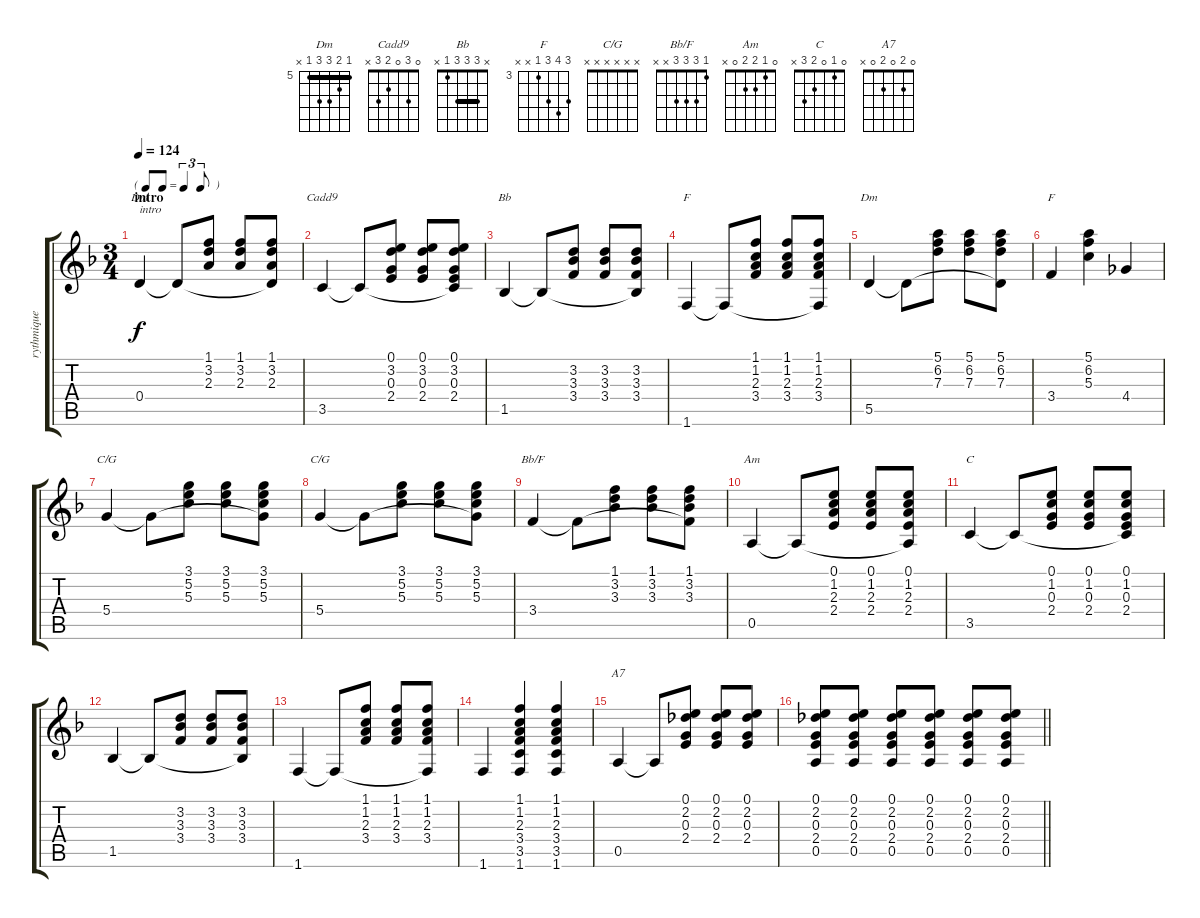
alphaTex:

\track ("rythmique" "rythmique") {instrument acousticguitarsteel}
\staff {score tabs}
\tuning (E4 B3 G3 D3 A2 E2) {hide}
\chord ("Dm" 1 3 2 0 x x)
\chord ("Cadd9" 0 3 0 2 3 x)
\chord ("Bb" x 3 3 3 1 x) {barre 3}
\chord ("F" 1 1 2 3 3 1) {barre 1}
\chord ("Dm" 5 6 7 7 5 x) {firstfret 5 barre 5}
\chord ("F" 5 6 5 3 x x) {firstfret 3}
\chord ("C/G" 3 5 5 5 x x) {firstfret 3}
\chord ("C/G" x x x x x x)
\chord ("Bb/F" 1 3 3 3 x x)
\chord ("Am" 0 1 2 2 0 x)
\chord ("C" 0 1 0 2 3 x)
\chord ("A7" 0 2 0 2 0 x)
\ts (3 4)
\tf triplet8th
\section ("" "intro")
\tempo 124
\clef g2
\ks f
0.4.4{ch "Dm" txt "intro" dy f instrument acousticguitarsteel} 0.4{t}.8 (1.1 3.2 2.3).8 (1.1 3.2 2.3).8 (1.1 3.2 2.3 0.4{t}).8 |
3.5.4{ch "Cadd9"} 3.5{t}.8 (0.1 3.2 0.3 2.4).8 (0.1 3.2 0.3 2.4).8 (0.1 3.2 0.3 2.4 3.5{t}).8 |
1.5.4{ch "Bb"} 1.5{t}.8 (3.2 3.3 3.4).8 (3.2 3.3 3.4).8 (3.2 3.3 3.4 1.5{t}).8 |
1.6.4{ch "F"} 1.6{t}.8 (1.1 1.2 2.3 3.4).8 (1.1 1.2 2.3 3.4).8 (1.1 1.2 2.3 3.4 1.6{t}).8 |
5.5.4{ch "Dm"} 5.5{t}.8 (5.1 6.2 7.3).8 (5.1 6.2 7.3).8 (5.1 6.2 7.3 5.5{t}).8 |
3.4.4{ch "F"} (5.1 6.2 5.3).4 4.4.4 |
5.4.4{ch "C/G"} 5.4{t}.8 (3.1 5.2 5.3).8 (3.1 5.2 5.3).8 (3.1 5.2 5.3 5.4{t}).8 |
5.4.4{ch "C/G"} 5.4{t}.8 (3.1 5.2 5.3).8 (3.1 5.2 5.3).8 (3.1 5.2 5.3 5.4{t}).8 |
3.4.4{ch "Bb/F"} 3.4{t}.8 (1.1 3.2 3.3).8 (1.1 3.2 3.3).8 (1.1 3.2 3.3 3.4{t}).8 |
0.5.4{ch "Am"} 0.5{t}.8 (0.1 1.2 2.3 2.4).8 (0.1 1.2 2.3 2.4).8 (0.1 1.2 2.3 2.4 0.5{t}).8 |
3.5.4{ch "C"} 3.5{t}.8 (0.1 1.2 0.3 2.4).8 (0.1 1.2 0.3 2.4).8 (0.1 1.2 0.3 2.4 3.5{t}).8 |
1.5.4 1.5{t}.8 (3.2 3.3 3.4).8 (3.2 3.3 3.4).8 (3.2 3.3 3.4 1.5{t}).8 |
1.6.4 1.6{t}.8 (1.1 1.2 2.3 3.4).8 (1.1 1.2 2.3 3.4).8 (1.1 1.2 2.3 3.4 1.6{t}).8 |
1.6.4 (1.1 1.2 2.3 3.4 3.5 1.6).4 (1.1 1.2 2.3 3.4 3.5 1.6).4 |
0.5.4{ch "A7"} 0.5{t}.8 (0.1 2.2 0.3 2.4).8 (0.1 2.2 0.3 2.4).8 (0.1 2.2 0.3 2.4).8 |
\barLineRight lightlight
(0.1 2.2 0.3 2.4 0.5).8 (0.1 2.2 0.3 2.4 0.5).8 (0.1 2.2 0.3 2.4 0.5).8 (0.1 2.2 0.3 2.4 0.5).8 (0.1 2.2 0.3 2.4 0.5).8 (0.1 2.2 0.3 2.4 0.5).8
